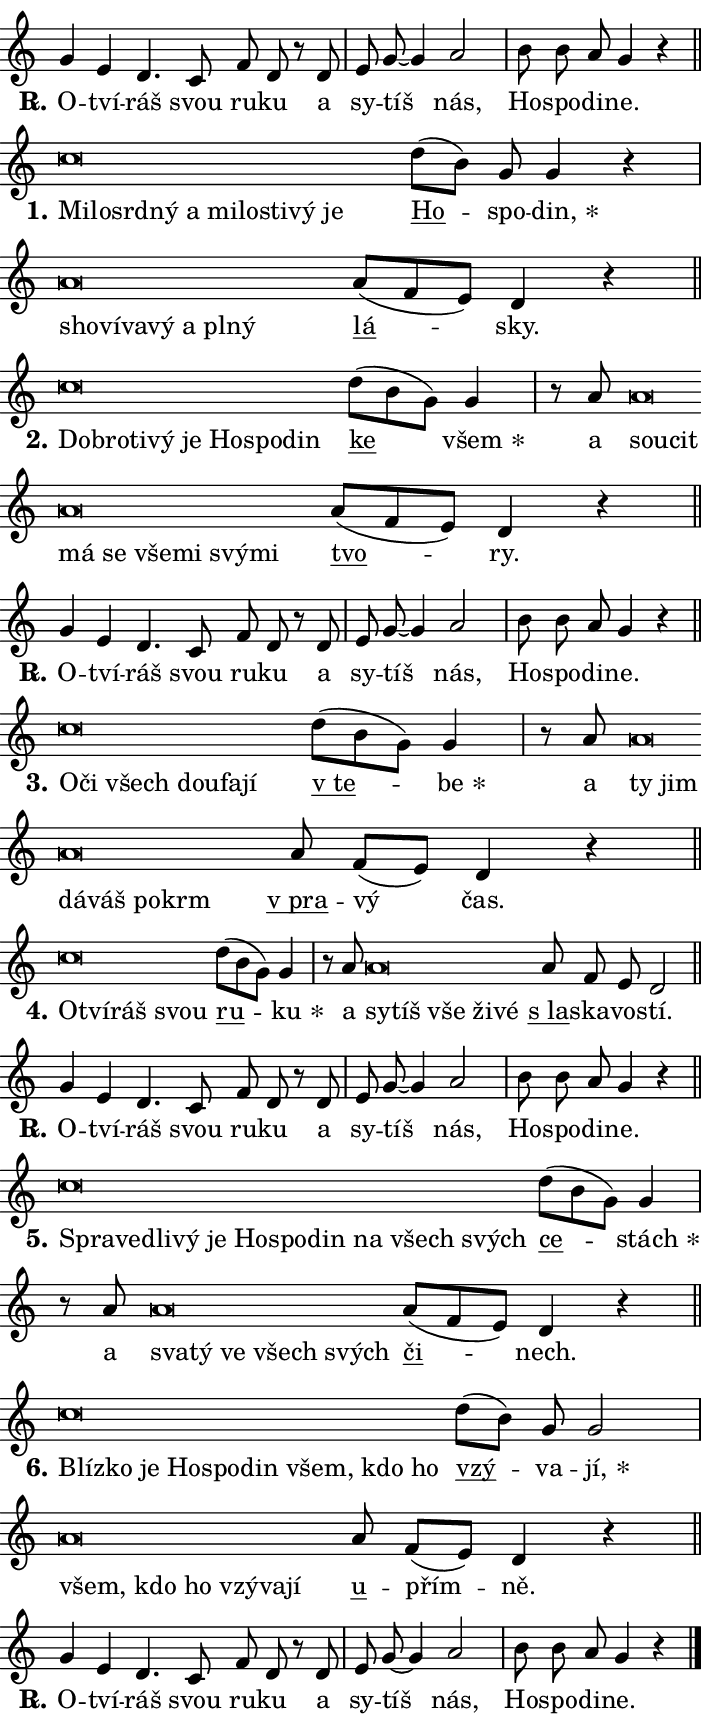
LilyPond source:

\version "2.24.0"
\header { tagline = "" }
\paper {
  indent = 0\cm
  top-margin = 0\cm
  right-margin = 0.13\cm % to fit lyric hyphens
  bottom-margin = 0\cm
  left-margin = 0\cm
  paper-width = 12\cm
  page-breaking = #ly:one-page-breaking
  system-system-spacing.basic-distance = #11
  score-system-spacing.basic-distance = #11
  ragged-last = ##f
}


%% Author: Thomas Morley
%% https://lists.gnu.org/archive/html/lilypond-user/2020-05/msg00002.html
#(define (line-position grob)
"Returns position of @var[grob} in current system:
   @code{'start}, if at first time-step
   @code{'end}, if at last time-step
   @code{'middle} otherwise
"
  (let* ((col (ly:item-get-column grob))
         (ln (ly:grob-object col 'left-neighbor))
         (rn (ly:grob-object col 'right-neighbor))
         (col-to-check-left (if (ly:grob? ln) ln col))
         (col-to-check-right (if (ly:grob? rn) rn col))
         (break-dir-left
           (and
             (ly:grob-property col-to-check-left 'non-musical #f)
             (ly:item-break-dir col-to-check-left)))
         (break-dir-right
           (and
             (ly:grob-property col-to-check-right 'non-musical #f)
             (ly:item-break-dir col-to-check-right))))
        (cond ((eqv? 1 break-dir-left) 'start)
              ((eqv? -1 break-dir-right) 'end)
              (else 'middle))))

#(define (tranparent-at-line-position vctor)
  (lambda (grob)
  "Relying on @code{line-position} select the relevant enry from @var{vctor}.
Used to determine transparency,"
    (case (line-position grob)
      ((end) (not (vector-ref vctor 0)))
      ((middle) (not (vector-ref vctor 1)))
      ((start) (not (vector-ref vctor 2))))))

noteHeadBreakVisibility =
#(define-music-function (break-visibility)(vector?)
"Makes @code{NoteHead}s transparent relying on @var{break-visibility}"
#{
  \override NoteHead.transparent =
    #(tranparent-at-line-position break-visibility)
#})

#(define delete-ledgers-for-transparent-note-heads
  (lambda (grob)
    "Reads whether a @code{NoteHead} is transparent.
If so this @code{NoteHead} is removed from @code{'note-heads} from
@var{grob}, which is supposed to be @code{LedgerLineSpanner}.
As a result ledgers are not printed for this @code{NoteHead}"
    (let* ((nhds-array (ly:grob-object grob 'note-heads))
           (nhds-list
             (if (ly:grob-array? nhds-array)
                 (ly:grob-array->list nhds-array)
                 '()))
           ;; Relies on the transparent-property being done before
           ;; Staff.LedgerLineSpanner.after-line-breaking is executed.
           ;; This is fragile ...
           (to-keep
             (remove
               (lambda (nhd)
                 (ly:grob-property nhd 'transparent #f))
               nhds-list)))
      ;; TODO find a better method to iterate over grob-arrays, similiar
      ;; to filter/remove etc for lists
      ;; For now rebuilt from scratch
      (set! (ly:grob-object grob 'note-heads)  '())
      (for-each
        (lambda (nhd)
          (ly:pointer-group-interface::add-grob grob 'note-heads nhd))
        to-keep))))

squashNotes = {
  \override NoteHead.X-extent = #'(-0.2 . 0.2)
  \override NoteHead.Y-extent = #'(-0.75 . 0)
  \override NoteHead.stencil =
    #(lambda (grob)
       (let ((pos (ly:grob-property grob 'staff-position)))
         (begin
           (if (< pos -7) (display "ERROR: Lower brevis then expected\n") (display ""))
           (if (<= pos -6) ly:text-interface::print ly:note-head::print))))
}
unSquashNotes = {
  \revert NoteHead.X-extent
  \revert NoteHead.Y-extent
  \revert NoteHead.stencil
}

hideNotes = \noteHeadBreakVisibility #begin-of-line-visible
unHideNotes = \noteHeadBreakVisibility #all-visible

% work-around for resetting accidentals
% https://lilypond.org/doc/v2.23/Documentation/notation/displaying-rhythms#unmetered-music
cadenzaMeasure = {
  \cadenzaOff
  \partial 1024 s1024
  \cadenzaOn
}

#(define-markup-command (accent layout props text) (markup?)
  "Underline accented syllable"
  (interpret-markup layout props
    #{\markup \override #'(offset . 4.3) \underline { #text }#}))

responsum = \markup \concat {
  "R" \hspace #-1.05 \path #0.1 #'((moveto 0 0.07) (lineto 0.9 0.8)) \hspace #0.05 "."
}

spaceSize = #0.6828661417322834 % exact space size for TeX Gyre Schola

\layout {
  \context {
    \Staff
    \remove "Time_signature_engraver"
    \override LedgerLineSpanner.after-line-breaking = #delete-ledgers-for-transparent-note-heads
  }
  \context {
    \Lyrics {
      \override LyricSpace.minimum-distance = \spaceSize
      \override LyricText.font-name = #"TeX Gyre Schola"
      \override LyricText.font-size = 1
      \override StanzaNumber.font-name = #"TeX Gyre Schola Bold"
      \override StanzaNumber.font-size = 1
    }
  }
  \context {
    \Score 
    \override NoteHead.text =
      #(lambda (grob) 
        (let ((pos (ly:grob-property grob 'staff-position)))
          #{\markup {
            \combine
              \halign #-0.55 \raise #(if (= pos -6) 0 0.5) \override #'(thickness . 2) \draw-line #'(3.2 . 0)
              \musicglyph "noteheads.sM1"
          }#}))
  }
}

% magnetic-lyrics.ily
%
%   written by
%     Jean Abou Samra <jean@abou-samra.fr>
%     Werner Lemberg <wl@gnu.org>
%
%   adapted by
%     Jiri Hon <jiri.hon@gmail.com>
%
% Version 2022-Apr-15

% https://www.mail-archive.com/lilypond-user@gnu.org/msg149350.html

#(define (Left_hyphen_pointer_engraver context)
   "Collect syllable-hyphen-syllable occurrences in lyrics and store
them in properties.  This engraver only looks to the left.  For
example, if the lyrics input is @code{foo -- bar}, it does the
following.

@itemize @bullet
@item
Set the @code{text} property of the @code{LyricHyphen} grob between
@q{foo} and @q{bar} to @code{foo}.

@item
Set the @code{left-hyphen} property of the @code{LyricText} grob with
text @q{foo} to the @code{LyricHyphen} grob between @q{foo} and
@q{bar}.
@end itemize

Use this auxiliary engraver in combination with the
@code{lyric-@/text::@/apply-@/magnetic-@/offset!} hook."
   (let ((hyphen #f)
         (text #f))
     (make-engraver
      (acknowledgers
       ((lyric-syllable-interface engraver grob source-engraver)
        (set! text grob)))
      (end-acknowledgers
       ((lyric-hyphen-interface engraver grob source-engraver)
        ;(when (not (grob::has-interface grob 'lyric-space-interface))
          (set! hyphen grob)));)
      ((stop-translation-timestep engraver)
       (when (and text hyphen)
         (ly:grob-set-object! text 'left-hyphen hyphen))
       (set! text #f)
       (set! hyphen #f)))))

#(define (lyric-text::apply-magnetic-offset! grob)
   "If the space between two syllables is less than the value in
property @code{LyricText@/.details@/.squash-threshold}, move the right
syllable to the left so that it gets concatenated with the left
syllable.

Use this function as a hook for
@code{LyricText@/.after-@/line-@/breaking} if the
@code{Left_@/hyphen_@/pointer_@/engraver} is active."
   (let ((hyphen (ly:grob-object grob 'left-hyphen #f)))
     (when hyphen
       (let ((left-text (ly:spanner-bound hyphen LEFT)))
         (when (grob::has-interface left-text 'lyric-syllable-interface)
           (let* ((common (ly:grob-common-refpoint grob left-text X))
                  (this-x-ext (ly:grob-extent grob common X))
                  (left-x-ext
                   (begin
                     ;; Trigger magnetism for left-text.
                     (ly:grob-property left-text 'after-line-breaking)
                     (ly:grob-extent left-text common X)))
                  ;; `delta` is the gap width between two syllables.
                  (delta (- (interval-start this-x-ext)
                            (interval-end left-x-ext)))
                  (details (ly:grob-property grob 'details))
                  (threshold (assoc-get 'squash-threshold details 0.2)))
             (when (< delta threshold)
               (let* (;; We have to manipulate the input text so that
                      ;; ligatures crossing syllable boundaries are not
                      ;; disabled.  For languages based on the Latin
                      ;; script this is essentially a beautification.
                      ;; However, for non-Western scripts it can be a
                      ;; necessity.
                      (lt (ly:grob-property left-text 'text))
                      (rt (ly:grob-property grob 'text))
                      (is-space (grob::has-interface hyphen 'lyric-space-interface))
                      (space (if is-space " " ""))
                      (extra-delta (if is-space spaceSize 0))
                      ;; Append new syllable.
                      (ltrt-space (if (and (string? lt) (string? rt))
                                (string-append lt space rt)
                                (make-concat-markup (list lt space rt))))
                      ;; Right-align `ltrt` to the right side.
                      (ltrt-space-markup (grob-interpret-markup
                               grob
                               (make-translate-markup
                                (cons (interval-length this-x-ext) 0)
                                (make-right-align-markup ltrt-space)))))
                 (begin
                   ;; Don't print `left-text`.
                   (ly:grob-set-property! left-text 'stencil #f)
                   ;; Set text and stencil (which holds all collected
                   ;; syllables so far) and shift it to the left.
                   (ly:grob-set-property! grob 'text ltrt-space)
                   (ly:grob-set-property! grob 'stencil ltrt-space-markup)
                   (ly:grob-translate-axis! grob (- (- delta extra-delta)) X))))))))))


#(define (lyric-hyphen::displace-bounds-first grob)
   ;; Make very sure this callback isn't triggered too early.
   (let ((left (ly:spanner-bound grob LEFT))
         (right (ly:spanner-bound grob RIGHT)))
     (ly:grob-property left 'after-line-breaking)
     (ly:grob-property right 'after-line-breaking)
     (ly:lyric-hyphen::print grob)))

squashThreshold = #0.4

\layout {
  \context {
    \Lyrics
    \consists #Left_hyphen_pointer_engraver
    \override LyricText.after-line-breaking =
      #lyric-text::apply-magnetic-offset!
    \override LyricHyphen.stencil = #lyric-hyphen::displace-bounds-first
    \override LyricText.details.squash-threshold = \squashThreshold
    \override LyricHyphen.minimum-distance = 0
    \override LyricHyphen.minimum-length = \squashThreshold
  }
}

squashText = \override LyricText.details.squash-threshold = 9999
unSquashText = \override LyricText.details.squash-threshold = \squashThreshold

leftText = \override LyricText.self-alignment-X = #LEFT
unLeftText = \revert LyricText.self-alignment-X

starOffset = #(lambda (grob) 
                (let ((x_offset (ly:self-alignment-interface::aligned-on-x-parent grob)))
                  (if (= x_offset 0) 0 (+ x_offset 1.2))))

star = #(define-music-function (syllable)(string?)
"Append star separator at the end of a syllable"
#{
  \once \override LyricText.X-offset = #starOffset
  \lyricmode { \markup {
    #syllable
    \override #'((font-name . "TeX Gyre Schola Bold")) \hspace #0.2 \lower #0.65 \larger "*"
  } }
#})

starAccent = #(define-music-function (syllable)(string?)
"Append star separator at the end of a syllable and make accent"
#{
  \once \override LyricText.X-offset = #starOffset
  \lyricmode { \markup {
    \accent #syllable
    \override #'((font-name . "TeX Gyre Schola Bold")) \hspace #0.2 \lower #0.65 \larger "*"
  } }
#})

breath = #(define-music-function (syllable)(string?)
"Append breathing indicator at the end of a syllable"
#{
  \lyricmode { \markup { #syllable "+" } }
#})

optionalBreath = #(define-music-function (syllable)(string?)
"Append optional breathing indicator at the end of a syllable"
#{
  \lyricmode { \markup { #syllable "(+)" } }
#})


\score {
    <<
        \new Voice = "melody" { \cadenzaOn \key c \major \relative { g'4 e d4. c8 f d r d \cadenzaMeasure \bar "|" e g~ g4 a2 \cadenzaMeasure \bar "|" b8 b a g4 r \cadenzaMeasure \bar "||" \break } }
        \new Lyrics \lyricsto "melody" { \lyricmode { \set stanza = \responsum
O -- tví -- ráš svou ru -- ku a sy -- tíš nás, Ho -- spo -- di -- ne. } }
    >>
    \layout {}
}

\score {
    <<
        \new Voice = "melody" { \cadenzaOn \key c \major \relative { \squashNotes c''\breve*1/16 \hideNotes \breve*1/16 \bar "" \breve*1/16 \bar "" \breve*1/16 \bar "" \breve*1/16 \bar "" \breve*1/16 \bar "" \breve*1/16 \bar "" \breve*1/16 \bar "" \breve*1/16 \breve*1/16 \bar "" \unHideNotes \unSquashNotes \bar "" d8[( b)] g g4 r \cadenzaMeasure \bar "|" \squashNotes a\breve*1/16 \hideNotes \breve*1/16 \bar "" \breve*1/16 \bar "" \breve*1/16 \bar "" \breve*1/16 \bar "" \breve*1/16 \breve*1/16 \bar "" \unHideNotes \unSquashNotes \bar "" a8[( f e)] d4 r \cadenzaMeasure \bar "||" \break } }
        \new Lyrics \lyricsto "melody" { \lyricmode { \set stanza = "1."
\leftText Mi -- \squashText lo -- srd -- ný a mi -- lo -- sti -- vý je \unLeftText \unSquashText \markup \accent Ho -- spo -- \star din, \leftText sho -- \squashText ví -- va -- vý a pl -- ný \unLeftText \unSquashText \markup \accent lá -- sky. } }
    >>
    \layout {}
}

\score {
    <<
        \new Voice = "melody" { \cadenzaOn \key c \major \relative { \squashNotes c''\breve*1/16 \hideNotes \breve*1/16 \bar "" \breve*1/16 \bar "" \breve*1/16 \bar "" \breve*1/16 \bar "" \breve*1/16 \bar "" \breve*1/16 \breve*1/16 \bar "" \unHideNotes \unSquashNotes \bar "" d8[( b g)] g4 \cadenzaMeasure \bar "|" r8 a8 \squashNotes a\breve*1/16 \hideNotes \breve*1/16 \bar "" \breve*1/16 \bar "" \breve*1/16 \bar "" \breve*1/16 \bar "" \breve*1/16 \bar "" \breve*1/16 \breve*1/16 \bar "" \unHideNotes \unSquashNotes \bar "" a8[( f e)] d4 r \cadenzaMeasure \bar "||" \break } }
        \new Lyrics \lyricsto "melody" { \lyricmode { \set stanza = "2."
\leftText Dob -- \squashText ro -- ti -- vý je Ho -- spo -- din \unLeftText \unSquashText \markup \accent ke \star všem a \leftText sou -- \squashText cit má se vše -- mi svý -- mi \unLeftText \unSquashText \markup \accent tvo -- ry. } }
    >>
    \layout {}
}

\score {
    <<
        \new Voice = "melody" { \cadenzaOn \key c \major \relative { g'4 e d4. c8 f d r d \cadenzaMeasure \bar "|" e g~ g4 a2 \cadenzaMeasure \bar "|" b8 b a g4 r \cadenzaMeasure \bar "||" \break } }
        \new Lyrics \lyricsto "melody" { \lyricmode { \set stanza = \responsum
O -- tví -- ráš svou ru -- ku a sy -- tíš nás, Ho -- spo -- di -- ne. } }
    >>
    \layout {}
}

\score {
    <<
        \new Voice = "melody" { \cadenzaOn \key c \major \relative { \squashNotes c''\breve*1/16 \hideNotes \breve*1/16 \bar "" \breve*1/16 \bar "" \breve*1/16 \bar "" \breve*1/16 \breve*1/16 \bar "" \unHideNotes \unSquashNotes \bar "" d8[( b g)] g4 \cadenzaMeasure \bar "|" r8 a8 \squashNotes a\breve*1/16 \hideNotes \breve*1/16 \bar "" \breve*1/16 \bar "" \breve*1/16 \bar "" \breve*1/16 \breve*1/16 \bar "" \unHideNotes \unSquashNotes \bar "" a8 f[( e)] d4 r \cadenzaMeasure \bar "||" \break } }
        \new Lyrics \lyricsto "melody" { \lyricmode { \set stanza = "3."
\leftText O -- \squashText či všech dou -- fa -- jí \unLeftText \unSquashText \markup \accent "v te" -- \star be a \leftText ty \squashText jim dá -- váš po -- krm \unLeftText \unSquashText \markup \accent "v pra" -- vý čas. } }
    >>
    \layout {}
}

\score {
    <<
        \new Voice = "melody" { \cadenzaOn \key c \major \relative { \squashNotes c''\breve*1/16 \hideNotes \breve*1/16 \bar "" \breve*1/16 \breve*1/16 \bar "" \unHideNotes \unSquashNotes \bar "" d8[( b g)] g4 \cadenzaMeasure \bar "|" r8 a8 \squashNotes a\breve*1/16 \hideNotes \breve*1/16 \bar "" \breve*1/16 \bar "" \breve*1/16 \breve*1/16 \bar "" \unHideNotes \unSquashNotes \bar "" a8 f e d2 \cadenzaMeasure \bar "||" \break } }
        \new Lyrics \lyricsto "melody" { \lyricmode { \set stanza = "4."
\leftText O -- \squashText tví -- ráš svou \unLeftText \unSquashText \markup \accent ru -- \star ku a \leftText sy -- \squashText tíš vše ži -- vé \unLeftText \unSquashText \markup \accent "s la" -- ska -- vo -- stí. } }
    >>
    \layout {}
}

\score {
    <<
        \new Voice = "melody" { \cadenzaOn \key c \major \relative { g'4 e d4. c8 f d r d \cadenzaMeasure \bar "|" e g~ g4 a2 \cadenzaMeasure \bar "|" b8 b a g4 r \cadenzaMeasure \bar "||" \break } }
        \new Lyrics \lyricsto "melody" { \lyricmode { \set stanza = \responsum
O -- tví -- ráš svou ru -- ku a sy -- tíš nás, Ho -- spo -- di -- ne. } }
    >>
    \layout {}
}

\score {
    <<
        \new Voice = "melody" { \cadenzaOn \key c \major \relative { \squashNotes c''\breve*1/16 \hideNotes \breve*1/16 \bar "" \breve*1/16 \bar "" \breve*1/16 \bar "" \breve*1/16 \bar "" \breve*1/16 \bar "" \breve*1/16 \bar "" \breve*1/16 \bar "" \breve*1/16 \bar "" \breve*1/16 \breve*1/16 \bar "" \unHideNotes \unSquashNotes \bar "" d8[( b g)] g4 \cadenzaMeasure \bar "|" r8 a8 \squashNotes a\breve*1/16 \hideNotes \breve*1/16 \bar "" \breve*1/16 \bar "" \breve*1/16 \breve*1/16 \bar "" \unHideNotes \unSquashNotes \bar "" a8[( f e)] d4 r \cadenzaMeasure \bar "||" \break } }
        \new Lyrics \lyricsto "melody" { \lyricmode { \set stanza = "5."
\leftText Spra -- \squashText ve -- dli -- vý je Ho -- spo -- din na všech svých \unLeftText \unSquashText \markup \accent ce -- \star stách a \leftText sva -- \squashText tý ve všech svých \unLeftText \unSquashText \markup \accent či -- nech. } }
    >>
    \layout {}
}

\score {
    <<
        \new Voice = "melody" { \cadenzaOn \key c \major \relative { \squashNotes c''\breve*1/16 \hideNotes \breve*1/16 \bar "" \breve*1/16 \bar "" \breve*1/16 \bar "" \breve*1/16 \bar "" \breve*1/16 \bar "" \breve*1/16 \bar "" \breve*1/16 \breve*1/16 \bar "" \unHideNotes \unSquashNotes \bar "" d8[( b)] g g2 \cadenzaMeasure \bar "|" \squashNotes a\breve*1/16 \hideNotes \breve*1/16 \bar "" \breve*1/16 \bar "" \breve*1/16 \bar "" \breve*1/16 \breve*1/16 \bar "" \unHideNotes \unSquashNotes \bar "" a8 f[( e)] d4 r \cadenzaMeasure \bar "||" \break } }
        \new Lyrics \lyricsto "melody" { \lyricmode { \set stanza = "6."
\leftText Blíz -- \squashText ko je Ho -- spo -- din všem, kdo ho \unLeftText \unSquashText \markup \accent vzý -- va -- \star jí, \leftText všem, \squashText kdo ho vzý -- va -- jí \unLeftText \unSquashText \markup \accent u -- přím -- ně. } }
    >>
    \layout {}
}

\score {
    <<
        \new Voice = "melody" { \cadenzaOn \key c \major \relative { g'4 e d4. c8 f d r d \cadenzaMeasure \bar "|" e g~ g4 a2 \cadenzaMeasure \bar "|" b8 b a g4 r \cadenzaMeasure \bar "||" \break } \bar "|." }
        \new Lyrics \lyricsto "melody" { \lyricmode { \set stanza = \responsum
O -- tví -- ráš svou ru -- ku a sy -- tíš nás, Ho -- spo -- di -- ne. } }
    >>
    \layout {}
}
